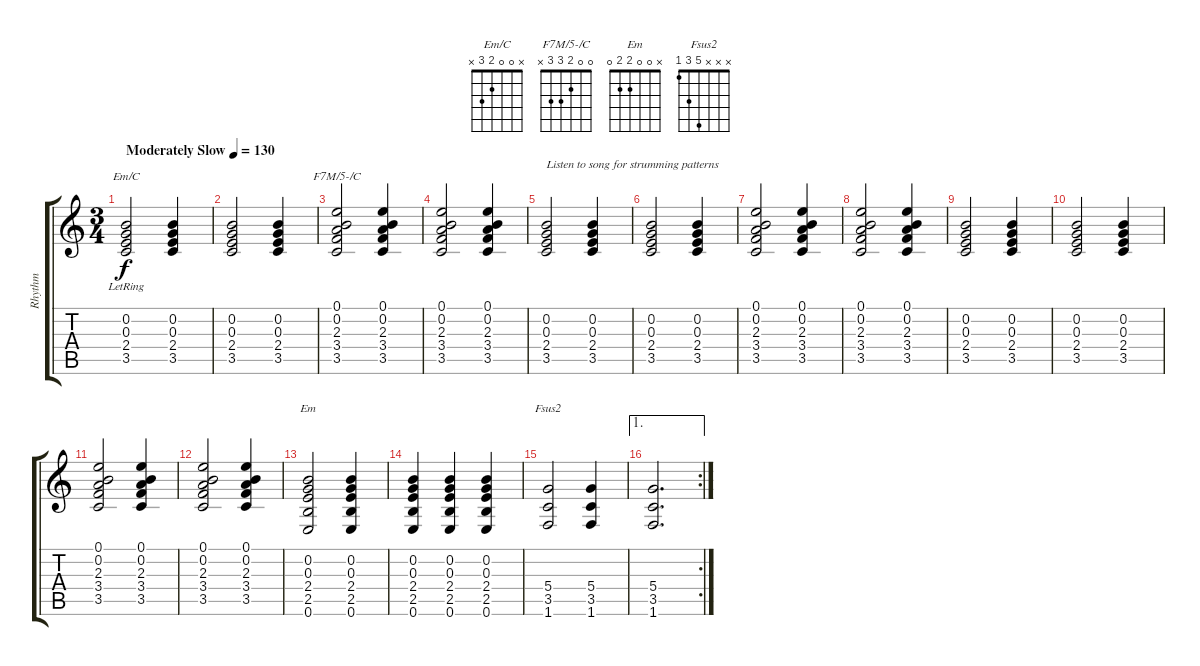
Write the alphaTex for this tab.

\track ("Rhythm" "Rhythm") {instrument acousticguitarsteel}
\staff {score tabs}
\tuning (E4 B3 G3 D3 A2 E2) {hide}
\chord ("Em/C" x 0 0 2 3 x)
\chord ("F7M/5-/C" 0 0 2 3 3 x)
\chord ("Em" x 0 0 2 2 0)
\chord ("Fsus2" x x x 5 3 1)
\ts (3 4)
\tempo (130 "Moderately Slow")
\clef g2
\ks c
(0.2 0.3{lr} 2.4 3.5).2{ch "Em/C" dy f instrument acousticguitarsteel} (0.2 0.3 2.4 3.5).4 |
(0.2 0.3 2.4 3.5).2 (0.2 0.3 2.4 3.5).4 |
(0.1 0.2 2.3 3.4 3.5).2{ch "F7M/5-/C"} (0.1 0.2 2.3 3.4 3.5).4 |
(0.1 0.2 2.3 3.4 3.5).2 (0.1 0.2 2.3 3.4 3.5).4 |
(0.2 0.3 2.4 3.5).2{txt "Listen to song for strumming patterns"} (0.2 0.3 2.4 3.5).4 |
(0.2 0.3 2.4 3.5).2 (0.2 0.3 2.4 3.5).4 |
(0.1 0.2 2.3 3.4 3.5).2 (0.1 0.2 2.3 3.4 3.5).4 |
(0.1 0.2 2.3 3.4 3.5).2 (0.1 0.2 2.3 3.4 3.5).4 |
(0.2 0.3 2.4 3.5).2 (0.2 0.3 2.4 3.5).4 |
(0.2 0.3 2.4 3.5).2 (0.2 0.3 2.4 3.5).4 |
(0.1 0.2 2.3 3.4 3.5).2 (0.1 0.2 2.3 3.4 3.5).4 |
(0.1 0.2 2.3 3.4 3.5).2 (0.1 0.2 2.3 3.4 3.5).4 |
(0.2 0.3 2.4 2.5 0.6).2{ch "Em"} (0.2 0.3 2.4 2.5 0.6).4 |
(0.2 0.3 2.4 2.5 0.6).4 (0.2 0.3 2.4 2.5 0.6).4 (0.2 0.3 2.4 2.5 0.6).4 |
(5.4 3.5 1.6).2{ch "Fsus2"} (5.4 3.5 1.6).4 |
\ae 1
\rc 2
(5.4 3.5 1.6).2{d}
